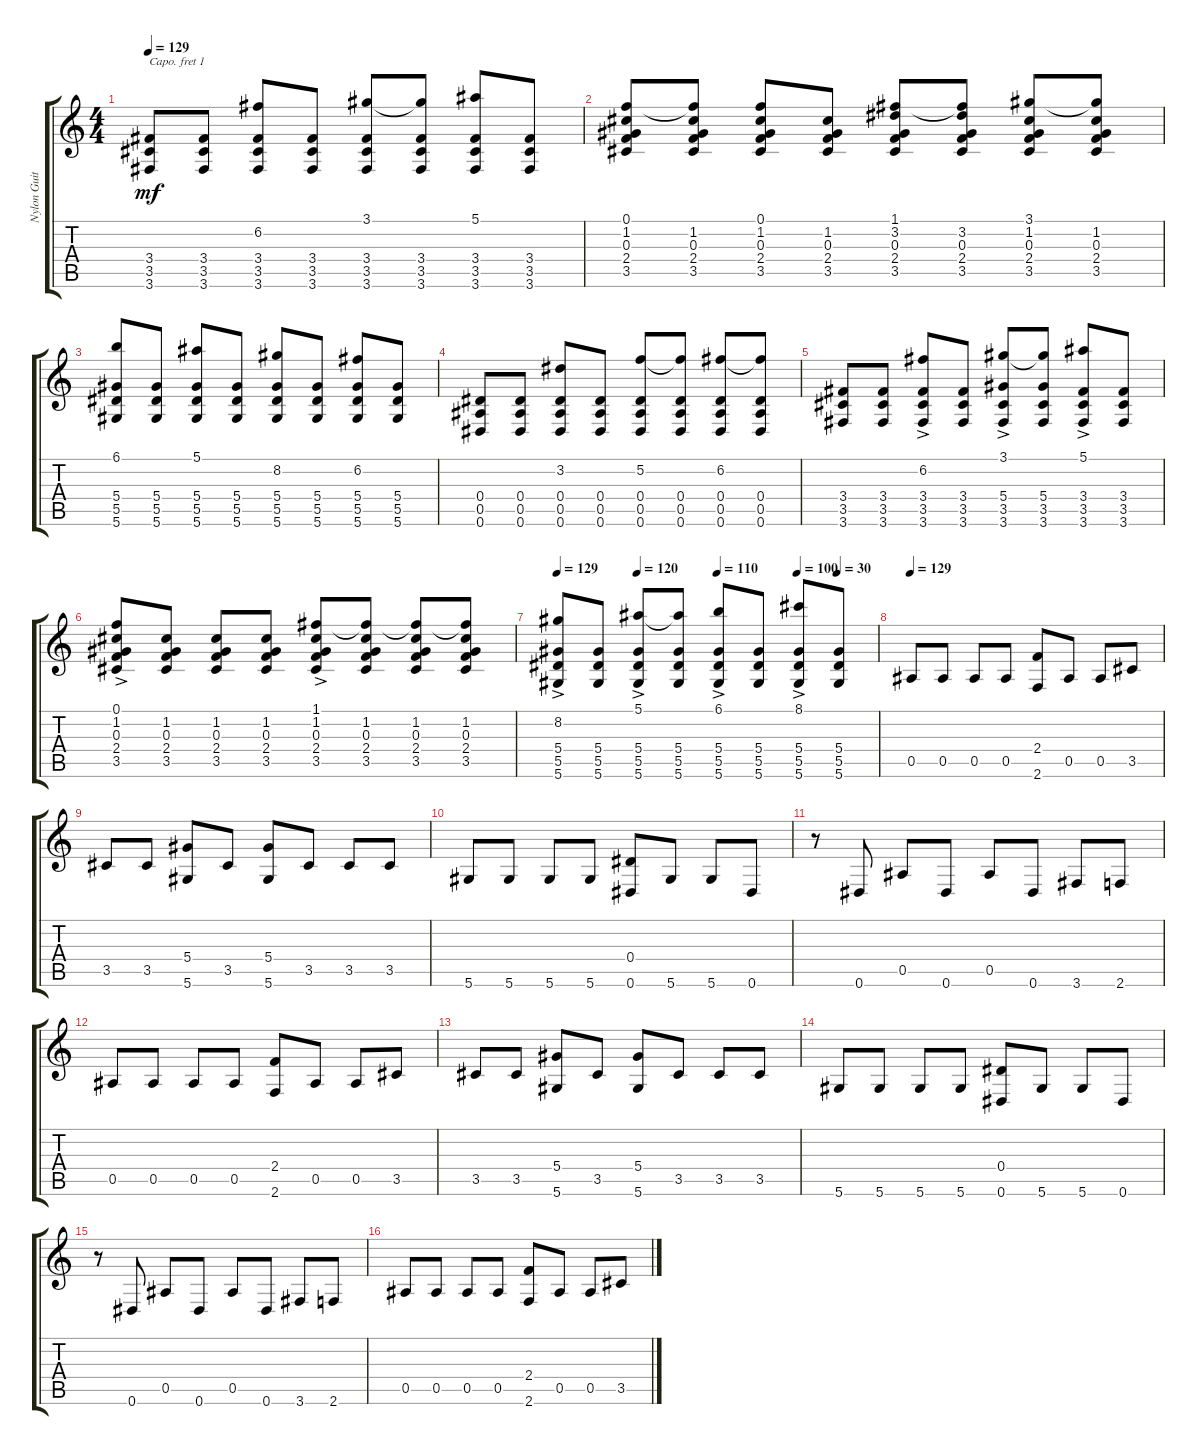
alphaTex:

\track ("Nylon Guitar" "Nylon Guit") {instrument acousticguitarnylon}
\staff {score tabs}
\capo 1
\tuning (E4 B3 G3 D3 A2 D2) {hide}
\ts (4 4)
\tempo 129
\clef g2
\ks c
(3.4 3.5 3.6).8{dy mf} (3.4 3.5 3.6).8 (6.2 3.4 3.5 3.6).8 (3.4 3.5 3.6).8 (3.1 3.4 3.5 3.6).8 (3.1{t} 3.4 3.5 3.6).8 (5.1 3.4 3.5 3.6).8 (3.4 3.5 3.6).8 |
(0.1 1.2 0.3 2.4 3.5).8 (0.1{t} 1.2 0.3 2.4 3.5).8 (0.1 1.2 0.3 2.4 3.5).8 (1.2 0.3 2.4 3.5).8 (1.1 3.2 0.3 2.4 3.5).8 (1.1{t} 3.2 0.3 2.4 3.5).8 (3.1 1.2 0.3 2.4 3.5).8 (3.1{t} 1.2 0.3 2.4 3.5).8 |
(6.1 5.4 5.5 5.6).8 (5.4 5.5 5.6).8 (5.1 5.4 5.5 5.6).8 (5.4 5.5 5.6).8 (8.2 5.4 5.5 5.6).8 (5.4 5.5 5.6).8 (6.2 5.4 5.5 5.6).8 (5.4 5.5 5.6).8 |
(0.4 0.5 0.6).8 (0.4 0.5 0.6).8 (3.2 0.4 0.5 0.6).8 (0.4 0.5 0.6).8 (5.2 0.4 0.5 0.6).8 (5.2{t} 0.4 0.5 0.6).8 (6.2 0.4 0.5 0.6).8 (6.2{t} 0.4 0.5 0.6).8 |
(3.4 3.5 3.6).8 (3.4 3.5 3.6).8 (6.2{ac} 3.4 3.5 3.6).8 (3.4 3.5 3.6).8 (3.1{ac} 5.4 3.5 3.6).8 (3.1{t} 5.4 3.5 3.6).8 (5.1{ac} 3.4 3.5 3.6).8 (3.4 3.5 3.6).8 |
(0.1{ac} 1.2 0.3 2.4 3.5).8 (1.2 0.3 2.4 3.5).8 (1.2 0.3 2.4 3.5).8 (1.2 0.3 2.4 3.5).8 (1.1{ac} 1.2 0.3 2.4 3.5).8 (1.1{t} 1.2 0.3 2.4 3.5).8 (1.1{t} 1.2 0.3 2.4 3.5).8 (1.1{t} 1.2 0.3 2.4 3.5).8 |
\tempo 129
\tempo (120 0.25)
\tempo (110 0.5)
\tempo (100 0.75)
\tempo (30 0.875)
(8.2{ac} 5.4 5.5 5.6).8 (5.4 5.5 5.6).8 (5.1{ac} 5.4 5.5 5.6).8 (5.1{t} 5.4 5.5 5.6).8 (6.1{ac} 5.4 5.5 5.6).8 (5.4 5.5 5.6).8 (8.1{ac} 5.4 5.5 5.6).8 (5.4 5.5 5.6).8 |
\tempo 129
0.5.8 0.5.8 0.5.8 0.5.8 (2.4 2.6).8 0.5.8 0.5.8 3.5.8 |
3.5.8 3.5.8 (5.4 5.6).8 3.5.8 (5.4 5.6).8 3.5.8 3.5.8 3.5.8 |
5.6.8 5.6.8 5.6.8 5.6.8 (0.4 0.6).8 5.6.8 5.6.8 0.6.8 |
r.8 0.6.8 0.5.8 0.6.8 0.5.8 0.6.8 3.6.8 2.6.8 |
0.5.8 0.5.8 0.5.8 0.5.8 (2.4 2.6).8 0.5.8 0.5.8 3.5.8 |
3.5.8 3.5.8 (5.4 5.6).8 3.5.8 (5.4 5.6).8 3.5.8 3.5.8 3.5.8 |
5.6.8 5.6.8 5.6.8 5.6.8 (0.4 0.6).8 5.6.8 5.6.8 0.6.8 |
r.8 0.6.8 0.5.8 0.6.8 0.5.8 0.6.8 3.6.8 2.6.8 |
0.5.8 0.5.8 0.5.8 0.5.8 (2.4 2.6).8 0.5.8 0.5.8 3.5.8
